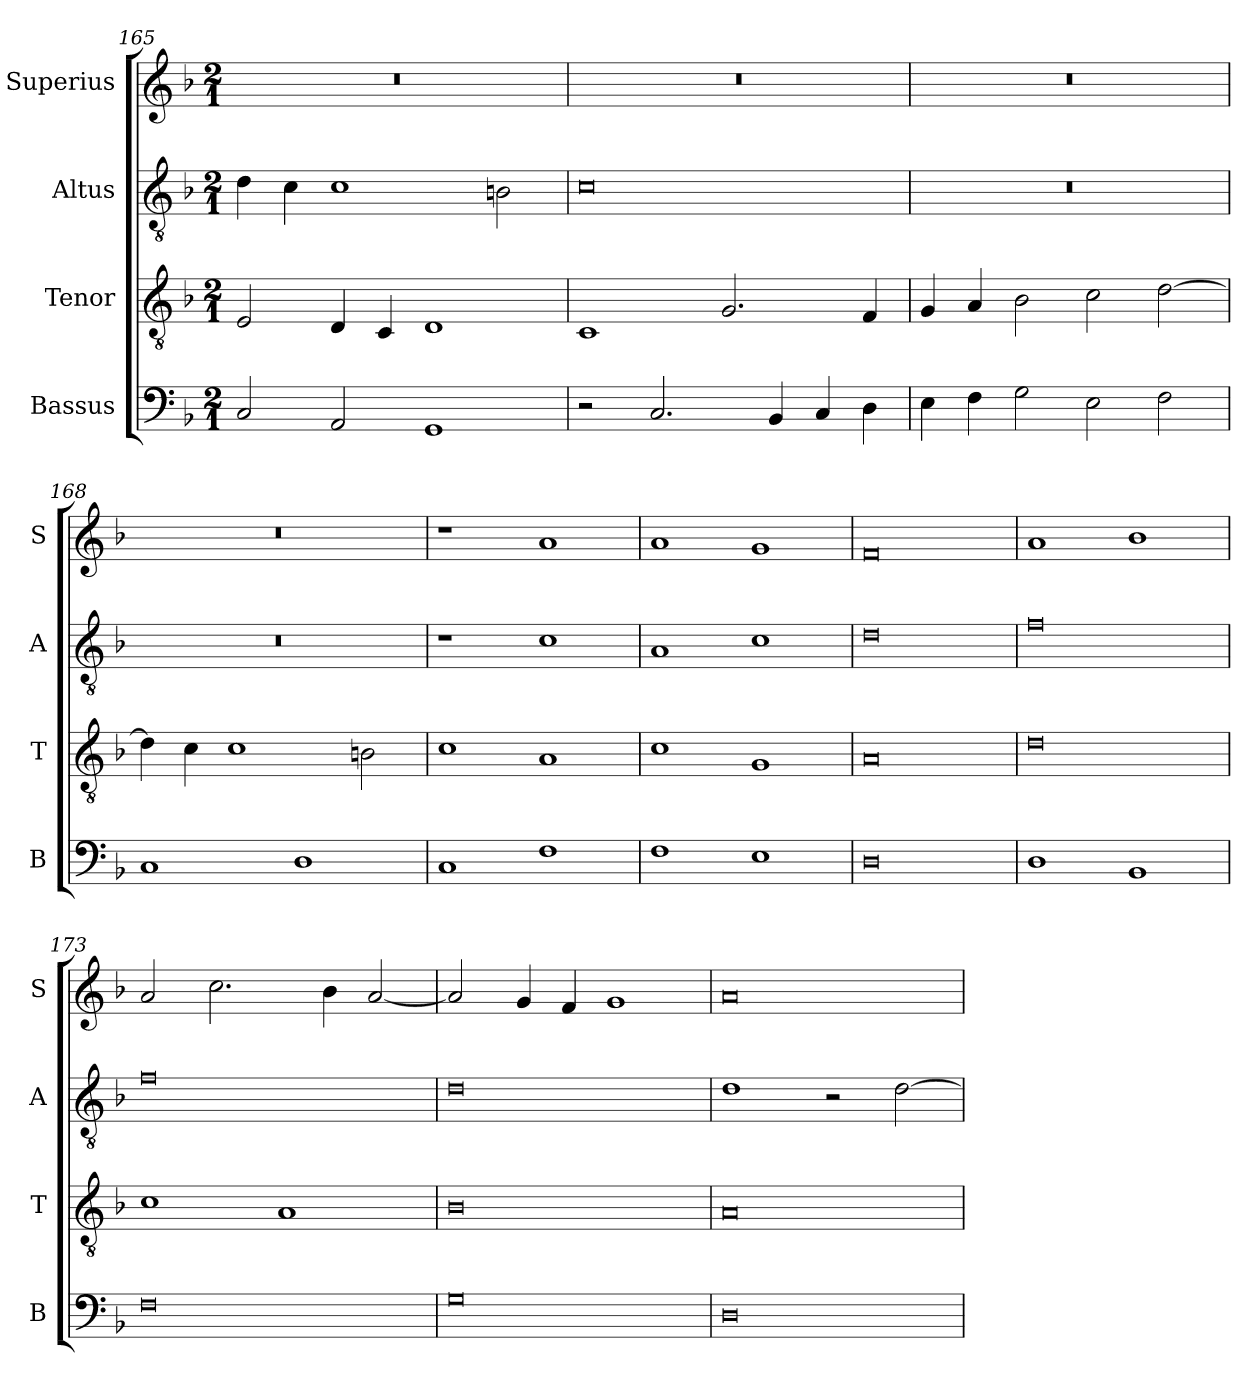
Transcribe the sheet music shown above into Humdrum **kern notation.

**kern	**kern	**kern	**kern
*part4	*part3	*part2	*part1
*staff4	*staff3	*staff2	*staff1
*I"Bassus	*I"Tenor	*I"Altus	*I"Superius
*I'B	*I'T	*I'A	*I'S
*clefF4	*clefGv2	*clefGv2	*clefG2
*k[b-]	*k[b-]	*k[b-]	*k[b-]
*F:	*F:	*F:	*F:
*M2/1	*M2/1	*M2/1	*M2/1
=165	=165	=165	=165
2C	2E	4d	0r
.	.	4c	.
2AA	4D	1c	.
.	4C	.	.
1GG	1D	.	.
.	.	2Bn	.
=166	=166	=166	=166
2r	1C	0c	0r
2.C	.	.	.
.	2.G	.	.
4BB-	.	.	.
4C	.	.	.
4D	4F	.	.
=167	=167	=167	=167
4E	4G	0r	0r
4F	4A	.	.
2G	2B-	.	.
2E	2c	.	.
2F	[2d	.	.
=168	=168	=168	=168
1C	4d]	0r	0r
.	4c	.	.
.	1c	.	.
1D	.	.	.
.	2Bn	.	.
=169	=169	=169	=169
1C	1c	1r	1r
1F	1A	1c	1a
=170	=170	=170	=170
1F	1c	1A	1a
1E	1G	1c	1g
=171	=171	=171	=171
0D	0A	0d	0f
=172	=172	=172	=172
1D	0d	0f	1a
1BB-	.	.	1b-
=173	=173	=173	=173
0F	1c	0f	2a
.	.	.	2.cc
.	1A	.	.
.	.	.	4b-
.	.	.	[2a
=174	=174	=174	=174
0G	0B-	0d	2a]
.	.	.	4g
.	.	.	4f
.	.	.	1g
=175	=175	=175	=175
0D	0A	1d	0a
.	.	2r	.
.	.	[2d	.
=	=	=	=
*-	*-	*-	*-
